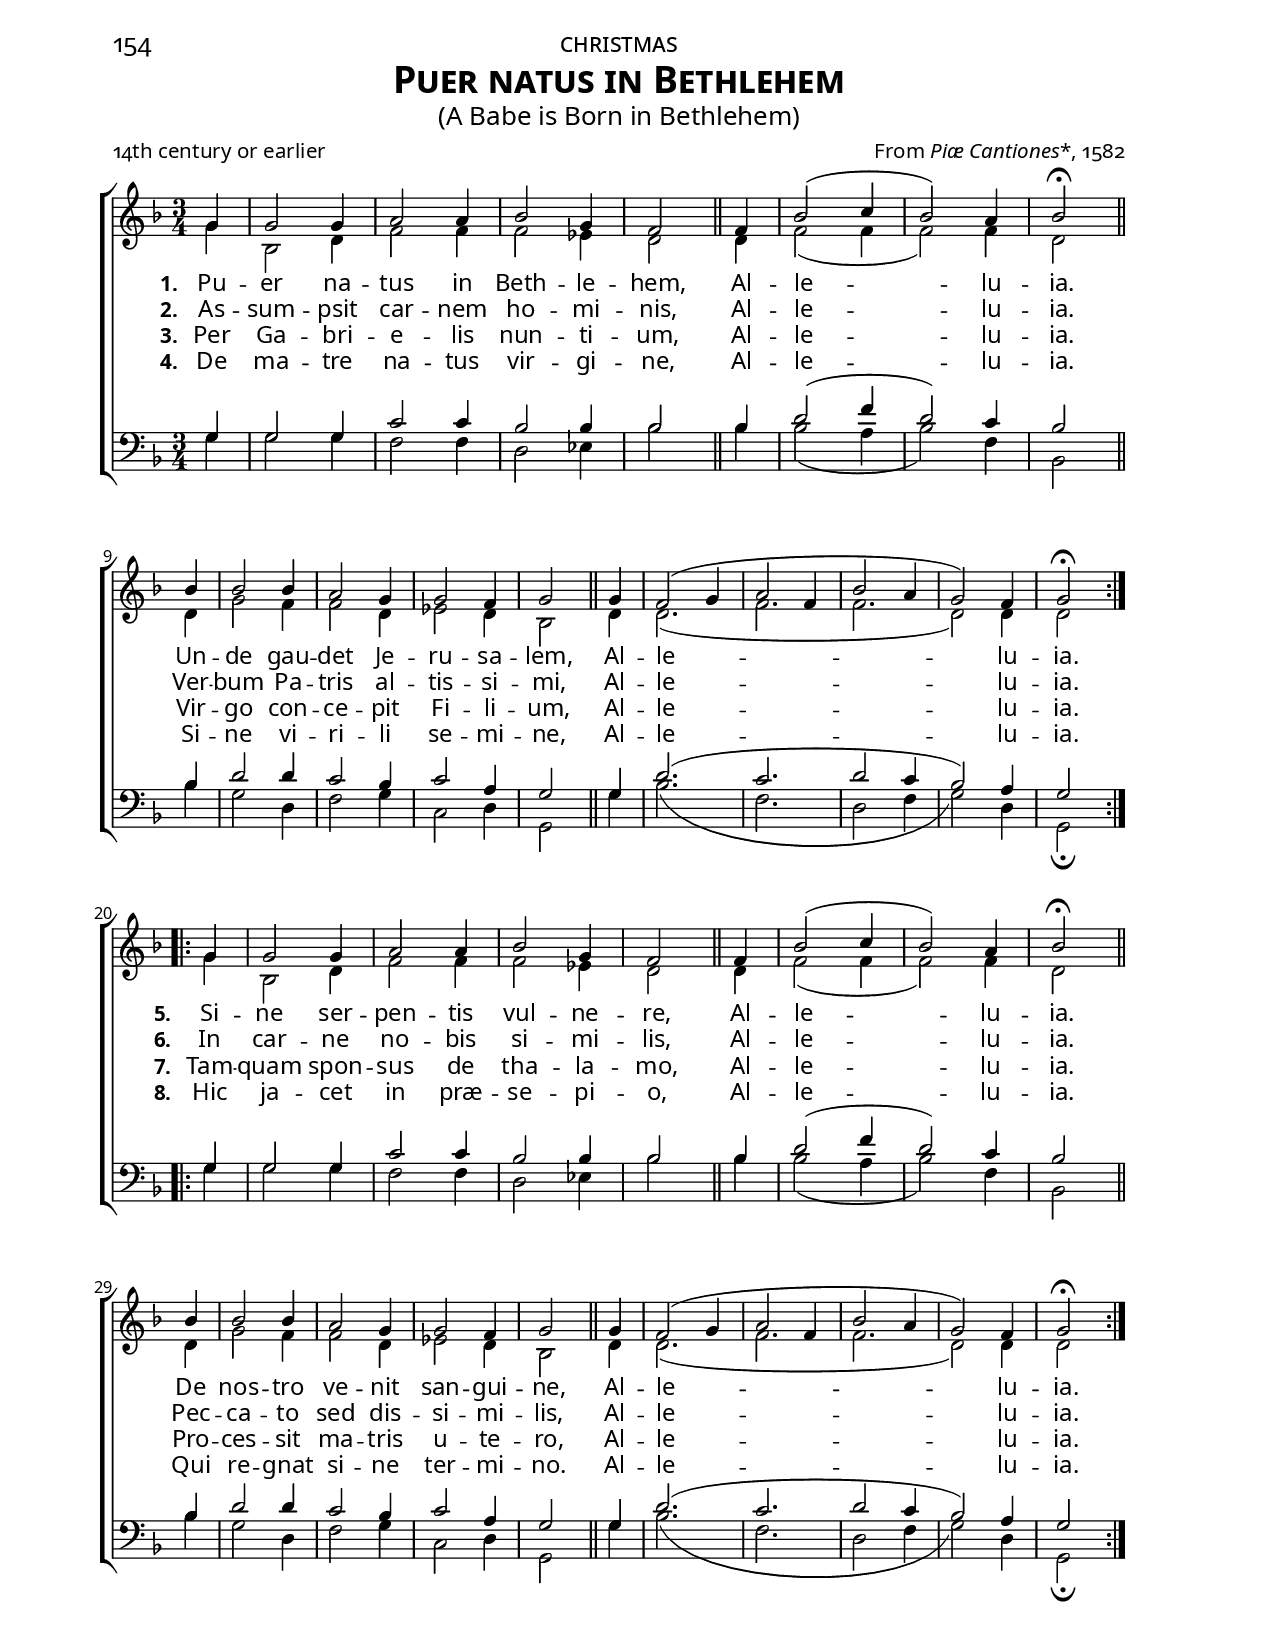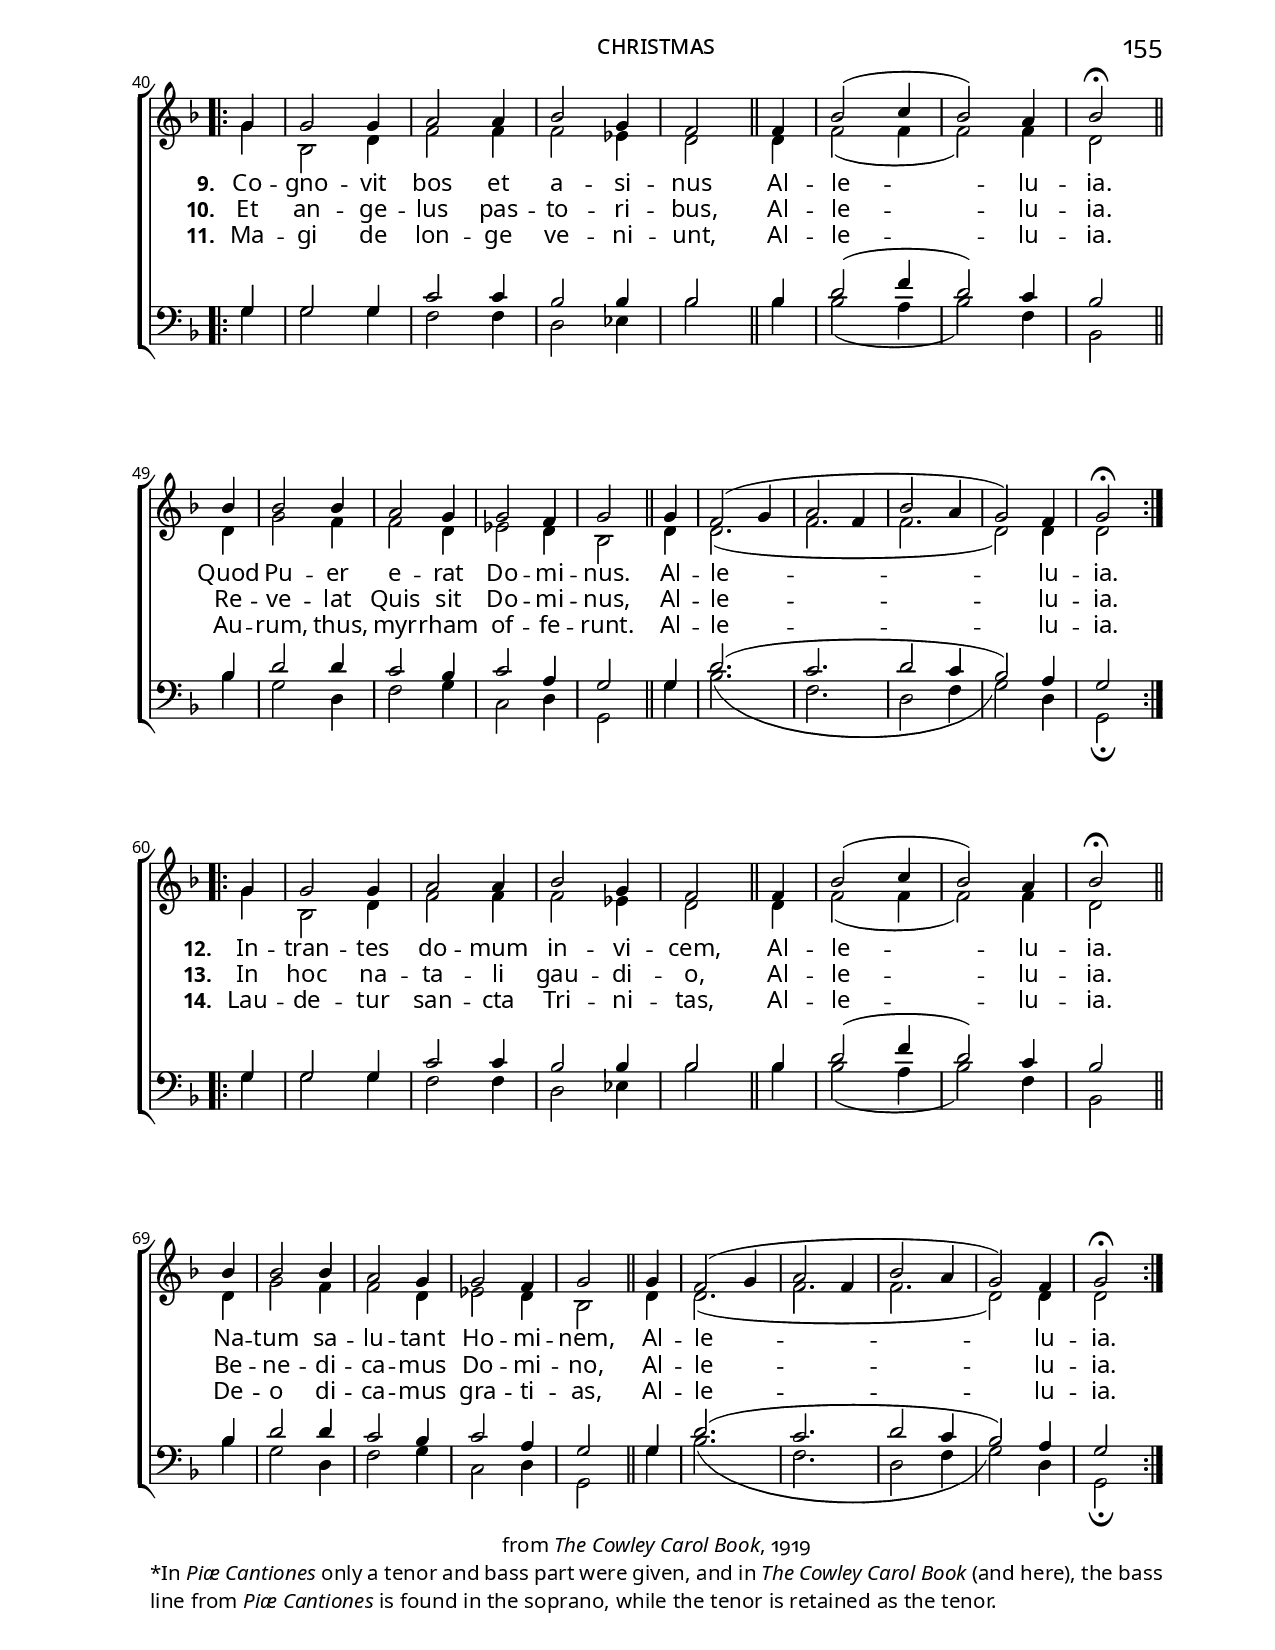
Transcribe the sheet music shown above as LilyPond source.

\version "2.14.2"
\include "util.ly"
\header {
  title = \markup{\override #'(font-name . "Garamond Premier Pro Semibold"){ \abs-fontsize #18 \smallCapsOldStyle"Puer natus in Bethlehem"}}
  subtitle = \markup{\override #'(font-name . "Garamond Premier Pro"){ \abs-fontsize #12.5 "(A Babe is Born in Bethlehem)"}}
  poet = \markup\oldStyleNum"14th century or earlier"
  composer = \markup \concat{"From " \italic "Piæ Cantiones" \oldStyleNum"*, 1582"}
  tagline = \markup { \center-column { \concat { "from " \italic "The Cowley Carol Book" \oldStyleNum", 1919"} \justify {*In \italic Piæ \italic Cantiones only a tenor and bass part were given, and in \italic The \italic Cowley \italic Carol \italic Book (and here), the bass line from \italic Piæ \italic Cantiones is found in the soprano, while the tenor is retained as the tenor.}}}
}
\paper {
  %print-all-headers = ##t
  paper-height = 11\in
  paper-width = 8.5\in
  indent = 0\in
  %system-system-spacing = #'((basic-distance . 10) (padding . 0))
  system-system-spacing =
    #'((basic-distance . 0)
       (minimum-distance . 0)
       (padding . -5)
       (stretchability . 100))
  ragged-last-bottom = ##f
  ragged-bottom = ##f
  two-sided = ##t
  inner-margin = 1\in
  outer-margin = 0.75\in
  top-margin = 0.26\in
  bottom-margin = 0.25\in
  first-page-number = #154
  print-first-page-number = ##t
  headerLine = \markup{\override #'(font-name . "Garamond Premier Pro") \smallCapsOldStyle"christmas"}
  oddHeaderMarkup = \markup\fill-line{
     \override #'(font-name . "Garamond Premier Pro")\abs-fontsize #12.5
     \combine 
        \fill-line{"" \on-the-fly #print-page-number-check-first
        \oldStylePageNum""
        }
        \fill-line{\headerLine}
  }
  evenHeaderMarkup = \markup {
     \override #'(font-name . "Garamond Premier Pro")\abs-fontsize #12.5
     \combine
        \on-the-fly #print-page-number-check-first
        \oldStylePageNum""
        \fill-line{\headerLine}
  }
}
#(set-global-staff-size 18) \paper{ #(define fonts (make-pango-font-tree "Garamond Premier Pro" "Garamond Premier Pro" "Garamond Premier Pro" (/ 18 20))) }
global = {
  \key f \major
  \time 3/4
  \autoBeamOff
  \override DynamicLineSpanner #'staff-padding = #0.0
  \override DynamicLineSpanner #'Y-extent = #'(-1 . 1)
}

sopMusic = \relative c' {
  \repeat volta 4 {
    \partial 4 g'4 |
    g2 g4 |
    a2 a4 |
    bes2 g4 |
    \partial 2 f2 \bar "||"
    \partial 4 f4 |
    bes2( c4 |
    
    bes2) a4 |
    \partial 2 bes2\fermata \bar "||" \break
    \partial 4 bes4 |
    bes2 bes4 |
    a2 g4 |
    g2 f4 |
    \partial 2 g2 \bar "||"
    
    \partial 4 g4 |
    f2( g4 |
    a2 f4 |
    bes2 a4 |
    g2) f4 |
    \partial 2 g2\fermata
  }
  \break
}
sopWords = \lyricmode {
  
}

altoMusic = \relative c' {
  g'4 |
  bes,2 d4 |
  f2 f4 |
  f2 ees4 |
  d2 \bar "||"
  d4 |
  f2( f4 |
  
  f2) f4 |
  d2 \bar "||"
  d4 |
  g2 f4 |
  f2 d4 |
  ees2 d4 |
  bes2 \bar "||"
  
  d4 |
  d2.( |
  f |
  f |
  d2) d4 |
  d2
}
altoWords = \lyricmode {
  \dropLyricsV
  \set stanza = #"1. "
  Pu -- er na -- tus in Beth -- le -- hem,
  Al -- le -- lu -- ia.
  Un -- de gau -- det Je -- ru -- sa -- lem,
  Al -- le -- lu -- ia.
  
  \set stanza = #"5. "
  Si -- ne ser -- pen -- tis vul -- ne -- re,
  Al -- le -- lu -- ia.
  De nos -- tro ve -- nit san -- gui -- ne,
  Al -- le -- lu -- ia.
  
  \set stanza = #"9. "
  Co -- gno -- vit bos et a -- si -- nus
  Al -- le -- lu -- ia.
  Quod Pu -- er e -- rat Do -- mi -- nus.
  Al -- le -- lu -- ia.
  
  \set stanza = #"12. "
  In -- tran -- tes do -- mum in -- vi -- cem,
  Al -- le -- lu -- ia.
  Na -- tum sa -- lu -- tant Ho -- mi -- nem,
  Al -- le -- lu -- ia.
}
altoWordsII = \lyricmode {
  \dropLyricsV
%\markup\italic
  \set stanza = #"2. "
  As -- sum -- psit car -- nem ho -- mi -- nis,
  Al -- le -- lu -- ia.
  Ver -- bum Pa -- tris al -- tis -- si -- mi,
  Al -- le -- lu -- ia.
  
  
  \set stanza = #"6. "
  In car -- ne no -- bis si -- mi -- lis,
  Al -- le -- lu -- ia.
  Pec -- ca -- to sed dis -- si -- mi -- lis,
  Al -- le -- lu -- ia.
  
  \set stanza = #"10. "
  Et an -- ge -- lus pas -- to -- ri -- bus,
  Al -- le -- lu -- ia.
  Re -- ve -- lat Quis sit Do -- mi -- nus,
  Al -- le -- lu -- ia.
  
  
  \set stanza = #"13. "
  In hoc na -- ta -- li gau -- di -- o,
  Al -- le -- lu -- ia.
  Be -- ne -- di -- ca -- mus Do -- mi -- no,
  Al -- le -- lu -- ia.
}
altoWordsIII = \lyricmode {
  \dropLyricsV
  \set stanza = #"3. "
  Per Ga -- bri -- e -- lis nun -- ti -- um,
  Al -- le -- lu -- ia.
  Vir -- go con -- ce -- pit Fi -- li -- um,
  Al -- le -- lu -- ia.
  
  \set stanza = #"7. "
  Tam -- quam spon -- sus de tha -- la -- mo,
  Al -- le -- lu -- ia.
  Pro -- ces -- sit ma -- tris u -- te -- ro,
  Al -- le -- lu -- ia.
  
  \set stanza = #"11. "
  Ma -- gi de lon -- ge ve -- ni -- unt,
  Al -- le -- lu -- ia.
  Au -- rum, thus, myr -- rham of -- fe -- runt.
  Al -- le -- lu -- ia.
  
  \set stanza = #"14. "
  Lau -- de -- tur san -- cta Tri -- ni -- tas,
  Al -- le -- lu -- ia.
  De -- o di -- ca -- mus gra -- ti -- as,
  Al -- le -- lu -- ia.
}
altoWordsIV = \lyricmode {
  \dropLyricsV
  \set stanza = #"4. "
  De ma -- tre na -- tus vir -- gi -- ne,
  Al -- le -- lu -- ia.
  Si -- ne vi -- ri -- li se -- mi -- ne,
  Al -- le -- lu -- ia.
  
  \set stanza = #"8. "
  Hic ja -- cet in præ -- se -- pi -- o,
  Al -- le -- lu -- ia.
  Qui re -- gnat si -- ne ter -- mi -- no.
  Al -- le -- lu -- ia.
  
  
}
altoWordsV = \lyricmode {
}
altoWordsVI = \lyricmode {
}
tenorMusic = \relative c' {
  g4 |
  g2 g4 |
  c2 c4 |
  bes2 bes4 |
  bes2 \bar "||"
  bes4 |
  d2( f4 |
  
  d2) c4 |
  bes2 \bar "||"
  bes4 |
  d2 d4 |
  c2 bes4 |
  c2 a4 |
  g2 \bar "||"
  
  g4 |
  d'2.( |
  c |
  d2 c4 |
  bes2) a4 |
  g2
}
tenorWords = \lyricmode {

}

bassMusic = \relative c {
  g'4 |
  g2 g4 |
  f2 f4 |
  d2 ees4 |
  bes'2 \bar "||"
  bes4 |
  bes2( a4 |
  
  bes2) f4 |
  bes,2 \bar "||"
  bes'4 |
  g2 d4 |
  f2 g4 |
  c,2 d4 |
  g,2 \bar "||"
  
  g'4 |
  bes2.( |
  f d2 f4 |
  g2) d4 |
  g,2\fermata
}
bassWords = \lyricmode {

}

pianoRH = \relative c' {
  
}
pianoLH = \relative c' {
  
}

\score {
  <<
   \new ChoirStaff <<
    \new Staff = women <<
      \new Voice = "sopranos" { \voiceOne << \global \repeat unfold4\sopMusic >> }
      \new Voice = "altos" { \voiceTwo << \global \repeat unfold4\altoMusic >> }
    >>
    \new Lyrics \with { alignAboveContext = #"women" \override VerticalAxisGroup #'nonstaff-relatedstaff-spacing = #'((basic-distance . 1))} \lyricsto "sopranos" \sopWords
    \new Lyrics = "altosVI"  \with { alignBelowContext = #"women" } \lyricsto "altos" \altoWordsVI
    \new Lyrics = "altosV"  \with { alignBelowContext = #"women" } \lyricsto "altos" \altoWordsV
    \new Lyrics = "altosIV"  \with { alignBelowContext = #"women" } \lyricsto "altos" \altoWordsIV
    \new Lyrics = "altosIII"  \with { alignBelowContext = #"women" } \lyricsto "altos" \altoWordsIII
    \new Lyrics = "altosII"  \with { alignBelowContext = #"women" } \lyricsto "altos" \altoWordsII
    \new Lyrics = "altos"  \with { alignBelowContext = #"women" \override VerticalAxisGroup #'nonstaff-relatedstaff-spacing = #'((basic-distance . 1)) } \lyricsto "altos" \altoWords
   \new Staff = men <<
      \clef bass
      \new Voice = "tenors" { \voiceOne << \global \repeat unfold4\tenorMusic >> }
      \new Voice = "basses" { \voiceTwo << \global \repeat unfold4\bassMusic >> }
    >>
    \new Lyrics \with { alignAboveContext = #"men" \override VerticalAxisGroup #'nonstaff-relatedstaff-spacing = #'((basic-distance . 1)) } \lyricsto "tenors" \tenorWords
    \new Lyrics \with { alignBelowContext = #"men" \override VerticalAxisGroup #'nonstaff-relatedstaff-spacing = #'((basic-distance . 1)) } \lyricsto "basses" \bassWords
  >>
%    \new PianoStaff << \new Staff { \new Voice { \pianoRH } } \new Staff { \clef "bass" \pianoLH } >>
  >>
  \layout {
  \context {
    \Lyrics
    \override LyricText #'font-size = #1.3
  }
    \context {
      \Score
      %\override SpacingSpanner #'base-shortest-duration = #(ly:make-moment 1 8)
      %\override SpacingSpanner #'common-shortest-duration = #(ly:make-moment 1 4)
    }
    \context {
      % Remove all empty staves
      % \Staff \RemoveEmptyStaves \override VerticalAxisGroup #'remove-first = ##t
    }
    \context {
      \Lyrics
      \override LyricText #'X-offset = #center-on-word
    }
  }
}

